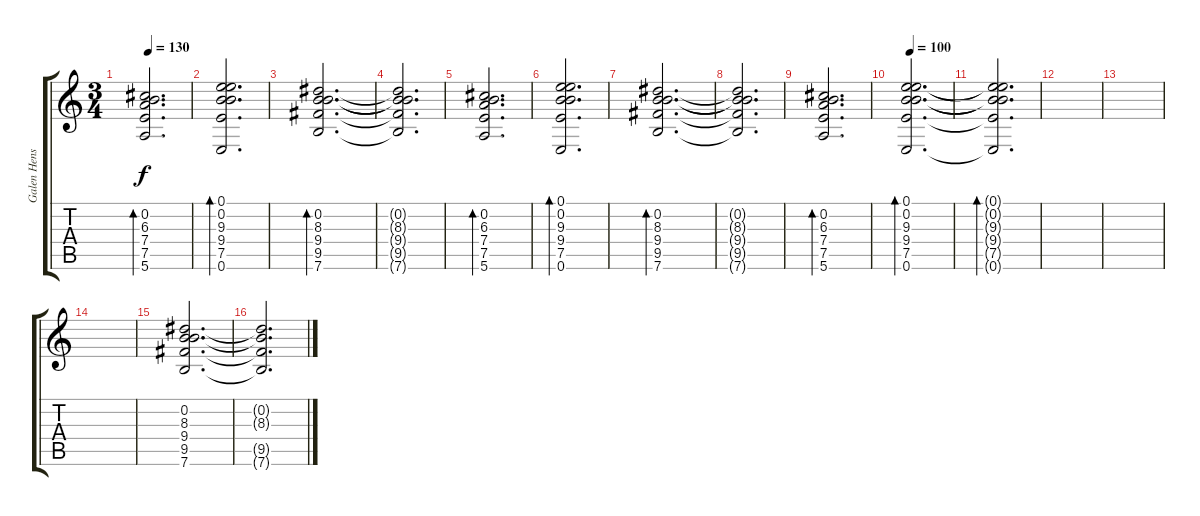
\track ("Galen Henson" "Galen Hens") {instrument distortionguitar}
\staff {score tabs}
\tuning (E4 B3 G3 D3 A2 E2) {hide}
\ts (3 4)
\tempo 130
\clef g2
\ks c
(0.2 6.3 7.4 7.5 5.6).2{d bd 240 dy f} |
(0.1 0.2 9.3 9.4 7.5 0.6).2{d bd 240} |
(0.2 8.3 9.4 9.5 7.6).2{d bd 240} |
(0.2{t} 8.3{t} 9.4{t} 9.5{t} 7.6{t}).2{d} |
(0.2 6.3 7.4 7.5 5.6).2{d bd 240} |
(0.1 0.2 9.3 9.4 7.5 0.6).2{d bd 240} |
(0.2 8.3 9.4 9.5 7.6).2{d bd 240} |
(0.2{t} 8.3{t} 9.4{t} 9.5{t} 7.6{t}).2{d} |
(0.2 6.3 7.4 7.5 5.6).2{d bd 240} |
\tempo 100
(0.1 0.2 9.3 9.4 7.5 0.6).2{d bd 240} |
(0.1{t} 0.2{t} 9.3{t} 9.4{t} 7.5{t} 0.6{t}).2{d bd 240} |
|
|
|
(0.2 8.3 9.4 9.5 7.6).2{d instrument distortionguitar} |
(0.2{t} 8.3{t} 9.5{t} 7.6{t}).2{d}
